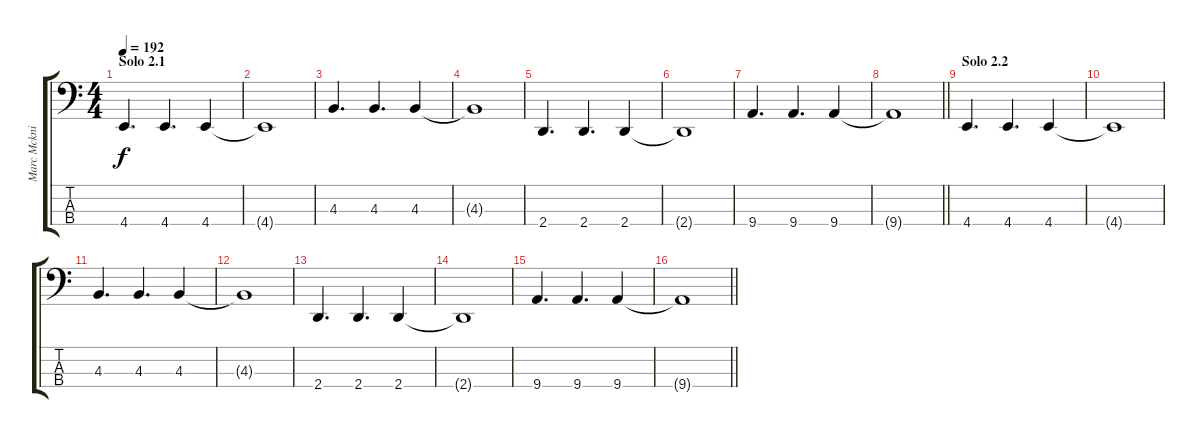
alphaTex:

\track ("Marc Mcknight" "Marc Mckni") {instrument electricbasspick}
\staff {score tabs}
\tuning (F2 C2 G1 C1) {hide}
\ts (4 4)
\section ("" "Solo 2.1")
\tempo 192
\clef f4
\ks aminor
4.4.4{d dy f} 4.4.4{d} 4.4.4 |
4.4{t}.1 |
4.3.4{d} 4.3.4{d} 4.3.4 |
4.3{t}.1 |
2.4.4{d} 2.4.4{d} 2.4.4 |
2.4{t}.1 |
9.4.4{d} 9.4.4{d} 9.4.4 |
\barLineRight lightlight
9.4{t}.1 |
\section ("" "Solo 2.2")
4.4.4{d} 4.4.4{d} 4.4.4 |
4.4{t}.1 |
4.3.4{d} 4.3.4{d} 4.3.4 |
4.3{t}.1 |
2.4.4{d} 2.4.4{d} 2.4.4 |
2.4{t}.1 |
9.4.4{d} 9.4.4{d} 9.4.4 |
\barLineRight lightlight
9.4{t}.1
